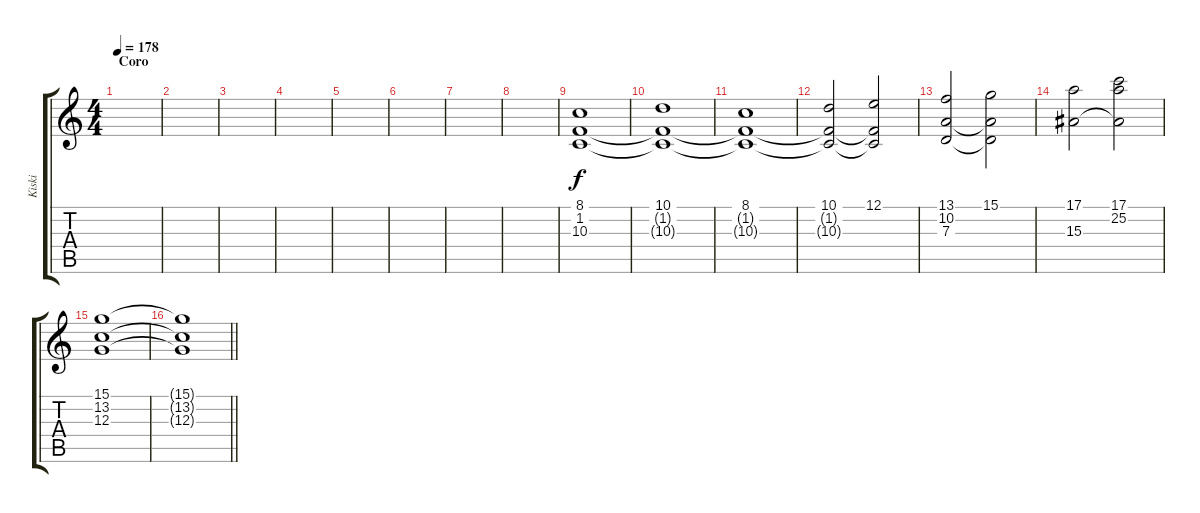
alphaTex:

\track ("Kiski" "Kiski") {instrument accordion}
\staff {score tabs}
\tuning (E4 B3 G3 D3 A2 E2) {hide}
\ts (4 4)
\section ("" "Coro")
\tempo 178
\clef g2
\ks c
|
|
|
|
|
|
|
|
(8.1 1.2 10.3).1 |
(10.1 1.2{t} 10.3{t}).1 |
(8.1 1.2{t} 10.3{t}).1 |
(10.1 1.2{t} 10.3{t}).2 (12.1 1.2{t} 10.3{t}).2 |
(13.1 10.2 7.3).2 (15.1 10.2{t} 7.3{t}).2 |
(17.1 15.3).2 (17.1 25.2 15.3{t}).2 |
(15.1 13.2 12.3).1{dy f} |
\barLineRight lightlight
(15.1{t} 13.2{t} 12.3{t}).1
